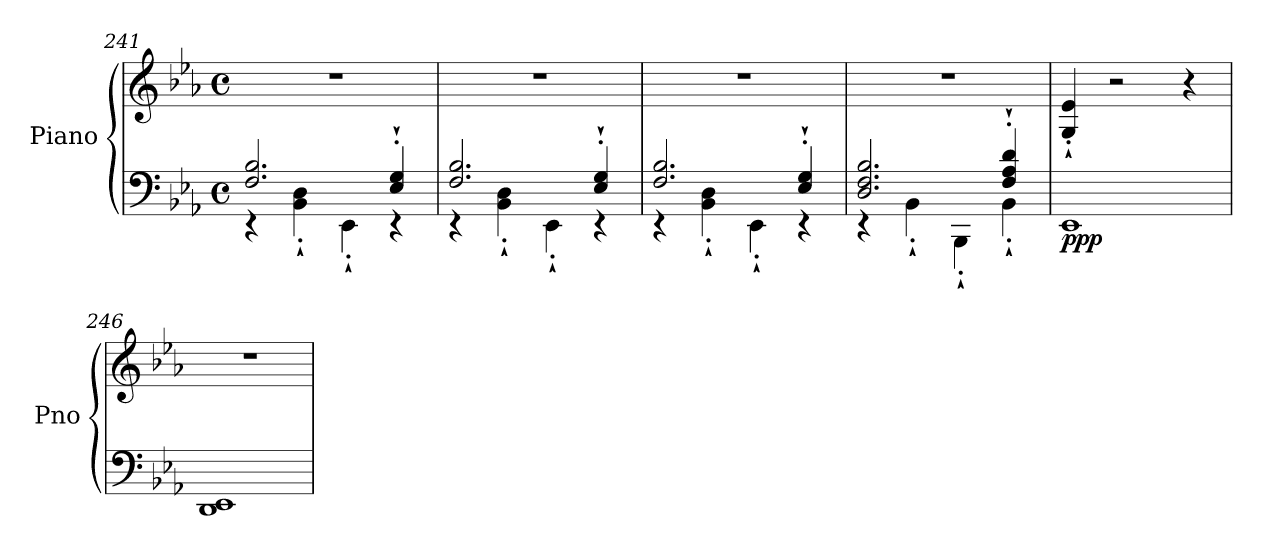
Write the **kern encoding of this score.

**kern	**kern	**dynam
*part1	*part1	*part1
*staff2	*staff1	*staff1/2
*I"Piano	*	*
*I'Pno	*	*
!!LO:LB:g=z
*clefF4	*clefG2	*
*k[b-e-a-]	*k[b-e-a-]	*
*M4/4	*M4/4	*
*met(c)	*met(c)	*
=241	=241	=241
*^	*	*
2.F/ 2.B-/	4rEE	1r	.
.	4BB-\'` 4D\'`	.	.
.	4EE-'`\	.	.
4E-/'` 4G/'`	4rEE	.	.
=242	=242	=242	=242
2.F/ 2.B-/	4rEE	1r	.
.	4BB-\'` 4D\'`	.	.
.	4EE-'`\	.	.
4E-/'` 4G/'`	4rEE	.	.
=243	=243	=243	=243
2.F/ 2.B-/	4rEE	1r	.
.	4BB-\'` 4D\'`	.	.
.	4EE-'`\	.	.
4E-/'` 4G/'`	4rEE	.	.
=244	=244	=244	=244
!	!	!	!LO:DY:b
2.D/ 2.F/ 2.B-/	4rEE	1r	other-dynamics
.	4BB-'`\	.	.
.	4BBB-'`\	.	.
4F/'` 4A-/'` 4d/'`	4BB-'`\	.	.
=245	=245	=245	=245
!	!	!	!LO:DY:b=2
!	!	!	!LO:DY:n=1:b
*v	*v	*	*
1EE-	4G/'` 4e-/'`	pp p
.	2r	.
.	4r	.
=246	=246	=246
1DD 1EE-	1r	.
=	=	=
*-	*-	*-
